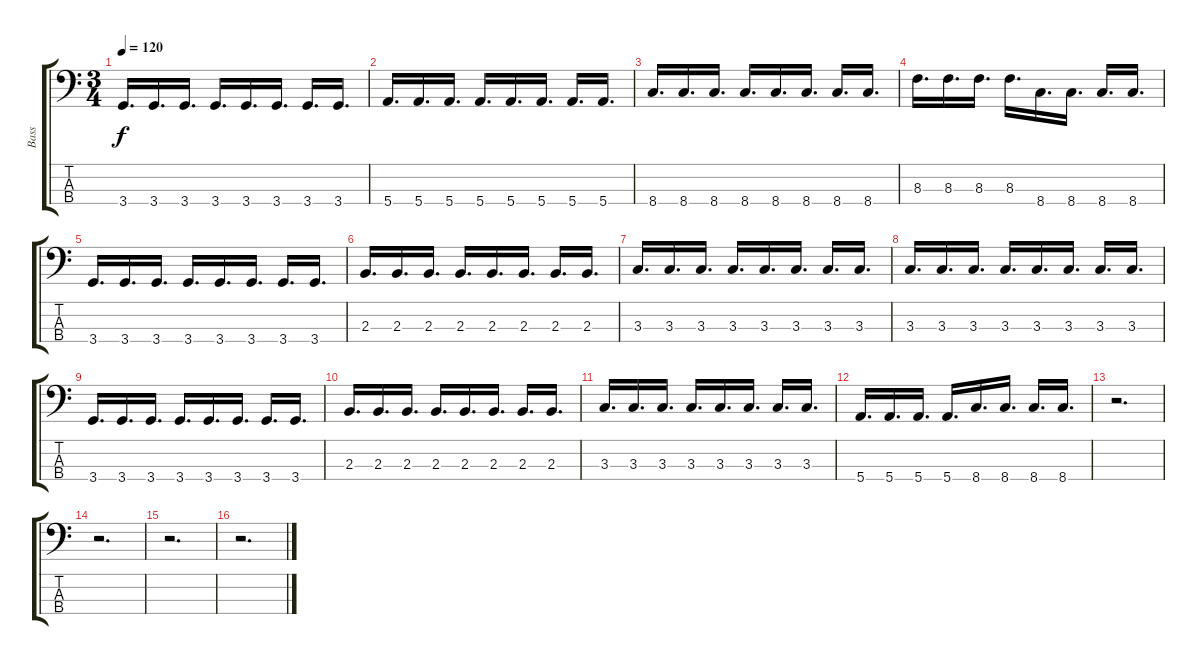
\track ("Bass" "Bass") {instrument electricbasspick}
\staff {score tabs}
\tuning (G2 D2 A1 E1) {hide}
\ts (3 4)
\tempo 120
\clef f4
\ks c
3.4.16{d dy f} 3.4.16{d} 3.4.16{d} 3.4.16{d} 3.4.16{d} 3.4.16{d} 3.4.16{d} 3.4.16{d} |
5.4.16{d} 5.4.16{d} 5.4.16{d} 5.4.16{d} 5.4.16{d} 5.4.16{d} 5.4.16{d} 5.4.16{d} |
8.4.16{d} 8.4.16{d} 8.4.16{d} 8.4.16{d} 8.4.16{d} 8.4.16{d} 8.4.16{d} 8.4.16{d} |
8.3.16{d} 8.3.16{d} 8.3.16{d} 8.3.16{d} 8.4.16{d} 8.4.16{d} 8.4.16{d} 8.4.16{d} |
3.4.16{d} 3.4.16{d} 3.4.16{d} 3.4.16{d} 3.4.16{d} 3.4.16{d} 3.4.16{d} 3.4.16{d} |
2.3.16{d} 2.3.16{d} 2.3.16{d} 2.3.16{d} 2.3.16{d} 2.3.16{d} 2.3.16{d} 2.3.16{d} |
3.3.16{d} 3.3.16{d} 3.3.16{d} 3.3.16{d} 3.3.16{d} 3.3.16{d} 3.3.16{d} 3.3.16{d} |
3.3.16{d} 3.3.16{d} 3.3.16{d} 3.3.16{d} 3.3.16{d} 3.3.16{d} 3.3.16{d} 3.3.16{d} |
3.4.16{d} 3.4.16{d} 3.4.16{d} 3.4.16{d} 3.4.16{d} 3.4.16{d} 3.4.16{d} 3.4.16{d} |
2.3.16{d} 2.3.16{d} 2.3.16{d} 2.3.16{d} 2.3.16{d} 2.3.16{d} 2.3.16{d} 2.3.16{d} |
3.3.16{d} 3.3.16{d} 3.3.16{d} 3.3.16{d} 3.3.16{d} 3.3.16{d} 3.3.16{d} 3.3.16{d} |
5.4.16{d} 5.4.16{d} 5.4.16{d} 5.4.16{d} 8.4.16{d} 8.4.16{d} 8.4.16{d} 8.4.16{d} |
r.2{d} |
r.2{d} |
r.2{d} |
r.2{d}
